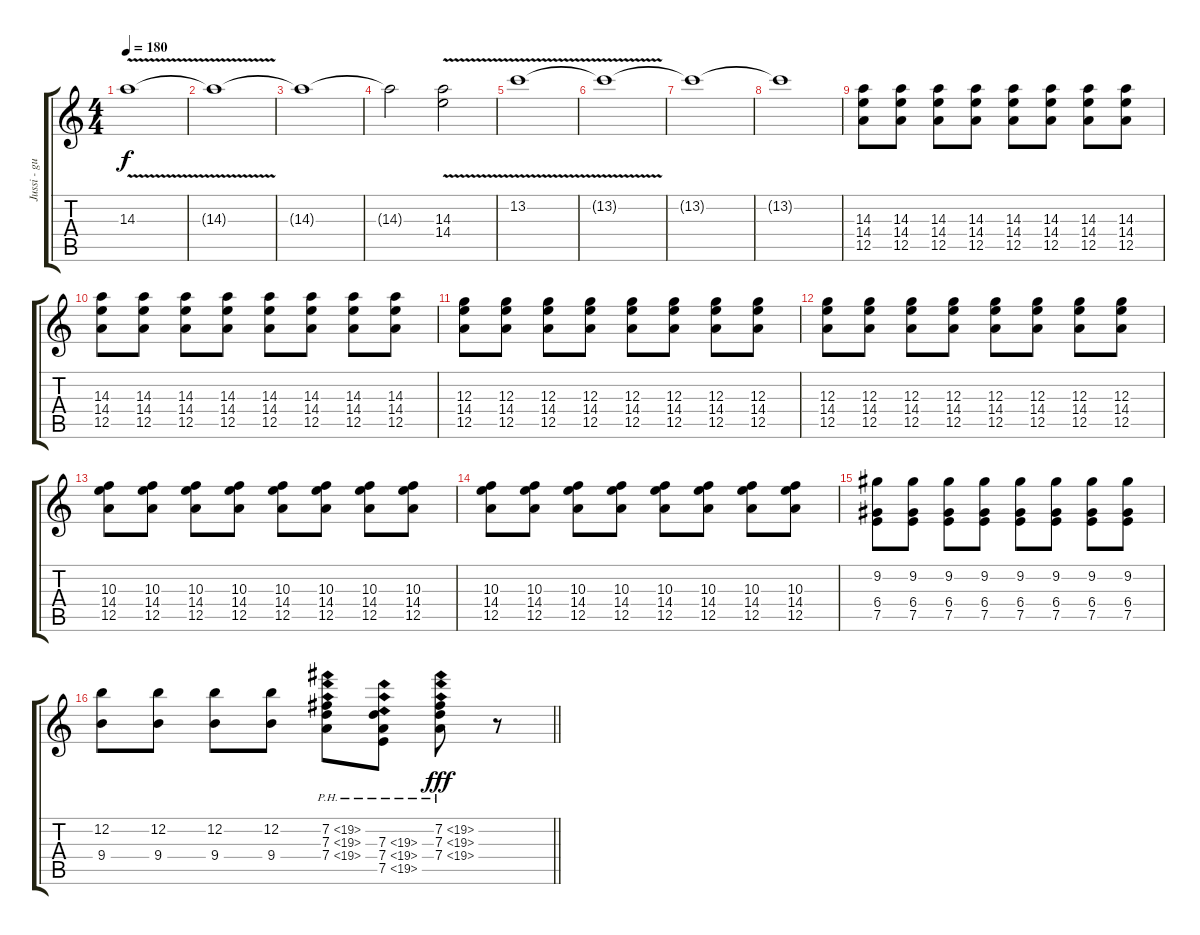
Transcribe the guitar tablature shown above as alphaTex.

\track ("Jussi - guitar" "Jussi - gu") {instrument overdrivenguitar}
\staff {score tabs}
\tuning (E4 B3 G3 D3 A2 D2) {hide}
\ts (4 4)
\tempo 180
\clef g2
\ks c
14.3{v}.1{dy f} |
14.3{t}.1 |
14.3{t}.1 |
14.3{t}.2 (14.3{v} 14.4{v}).2 |
13.2{v}.1 |
13.2{t}.1 |
13.2{t}.1 |
13.2{t}.1 |
(14.3 14.4 12.5).8{instrument overdrivenguitar} (14.3 14.4 12.5).8 (14.3 14.4 12.5).8 (14.3 14.4 12.5).8 (14.3 14.4 12.5).8 (14.3 14.4 12.5).8 (14.3 14.4 12.5).8 (14.3 14.4 12.5).8 |
(14.3 14.4 12.5).8 (14.3 14.4 12.5).8 (14.3 14.4 12.5).8 (14.3 14.4 12.5).8 (14.3 14.4 12.5).8 (14.3 14.4 12.5).8 (14.3 14.4 12.5).8 (14.3 14.4 12.5).8 |
(12.3 14.4 12.5).8 (12.3 14.4 12.5).8 (12.3 14.4 12.5).8 (12.3 14.4 12.5).8 (12.3 14.4 12.5).8 (12.3 14.4 12.5).8 (12.3 14.4 12.5).8 (12.3 14.4 12.5).8 |
(12.3 14.4 12.5).8 (12.3 14.4 12.5).8 (12.3 14.4 12.5).8 (12.3 14.4 12.5).8 (12.3 14.4 12.5).8 (12.3 14.4 12.5).8 (12.3 14.4 12.5).8 (12.3 14.4 12.5).8 |
(10.3 14.4 12.5).8 (10.3 14.4 12.5).8 (10.3 14.4 12.5).8 (10.3 14.4 12.5).8 (10.3 14.4 12.5).8 (10.3 14.4 12.5).8 (10.3 14.4 12.5).8 (10.3 14.4 12.5).8 |
(10.3 14.4 12.5).8 (10.3 14.4 12.5).8 (10.3 14.4 12.5).8 (10.3 14.4 12.5).8 (10.3 14.4 12.5).8 (10.3 14.4 12.5).8 (10.3 14.4 12.5).8 (10.3 14.4 12.5).8 |
(9.2 6.4 7.5).8 (9.2 6.4 7.5).8 (9.2 6.4 7.5).8 (9.2 6.4 7.5).8 (9.2 6.4 7.5).8 (9.2 6.4 7.5).8 (9.2 6.4 7.5).8 (9.2 6.4 7.5).8 |
\barLineRight lightlight
(12.2 9.4).8 (12.2 9.4).8 (12.2 9.4).8 (12.2 9.4).8 (7.2{ph 12} 7.3{ph 12} 7.4{ph 12}).8 (7.3{ph 12} 7.4{ph 12} 7.5{ph 12}).8 (7.2{ph 12} 7.3{ph 12} 7.4{ph 12}).8{dy fff} r.8
